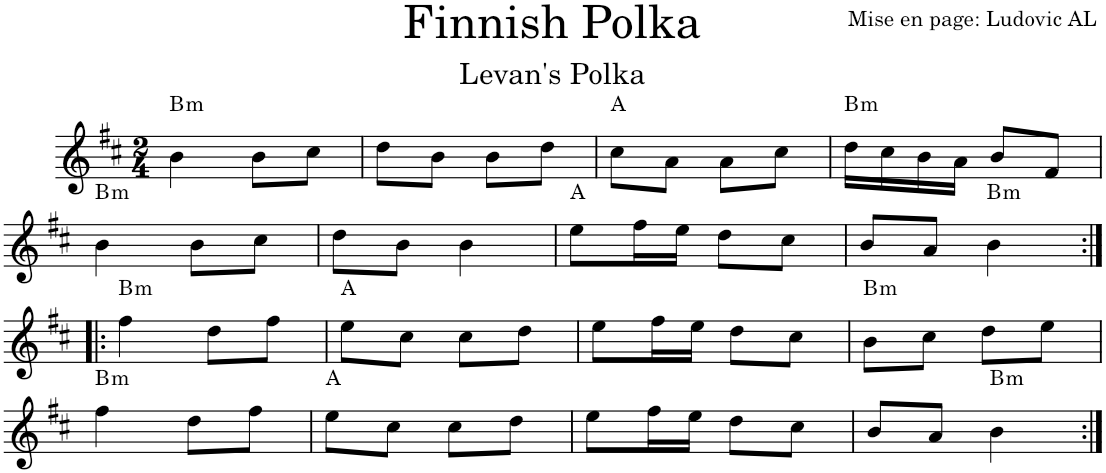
**kern	**harte
*part1	*part1
*staff1	*
*I"Voice	*
*I'V	*
*clefG2	*
*k[f#c#]	*
*M2/4	*
=1	=1
!	!LO:H:kt=m
4b\	B:min
8b\L	.
8cc#\J	.
=2	=2
8dd\L	.
8b\J	.
8b\L	.
8dd\J	.
=3	=3
8cc#\L	A:maj
8a\J	.
8a\L	.
8cc#\J	.
=4	=4
!	!LO:H:kt=m
16dd\LL	B:min
16cc#\	.
16b\	.
16a\JJ	.
8b/L	.
8f#/J	.
!!LO:LB:g=z
=5	=5
!	!LO:H:kt=m
4b\	B:min
8b\L	.
8cc#\J	.
=6	=6
8dd\L	.
8b\J	.
4b\	.
=7	=7
8ee\L	A:maj
16ff#\L	.
16ee\JJ	.
8dd\L	.
8cc#\J	.
=8	=8
8b/L	.
8a/J	.
!	!LO:H:kt=m
4b\	B:min
!!LO:LB:g=z
=9:|!|:	=9:|!|:
!	!LO:H:kt=m
4ff#\	B:min
8dd\L	.
8ff#\J	.
=10	=10
8ee\L	A:maj
8cc#\J	.
8cc#\L	.
8dd\J	.
=11	=11
8ee\L	.
16ff#\L	.
16ee\JJ	.
8dd\L	.
8cc#\J	.
=12	=12
!	!LO:H:kt=m
8b\L	B:min
8cc#\J	.
8dd\L	.
8ee\J	.
!!LO:LB:g=z
=13	=13
!	!LO:H:kt=m
4ff#\	B:min
8dd\L	.
8ff#\J	.
=14	=14
8ee\L	A:maj
8cc#\J	.
8cc#\L	.
8dd\J	.
=15	=15
8ee\L	.
16ff#\L	.
16ee\JJ	.
8dd\L	.
8cc#\J	.
=16	=16
8b/L	.
8a/J	.
!	!LO:H:kt=m
4b\	B:min
=:|!	=:|!
*-	*-
